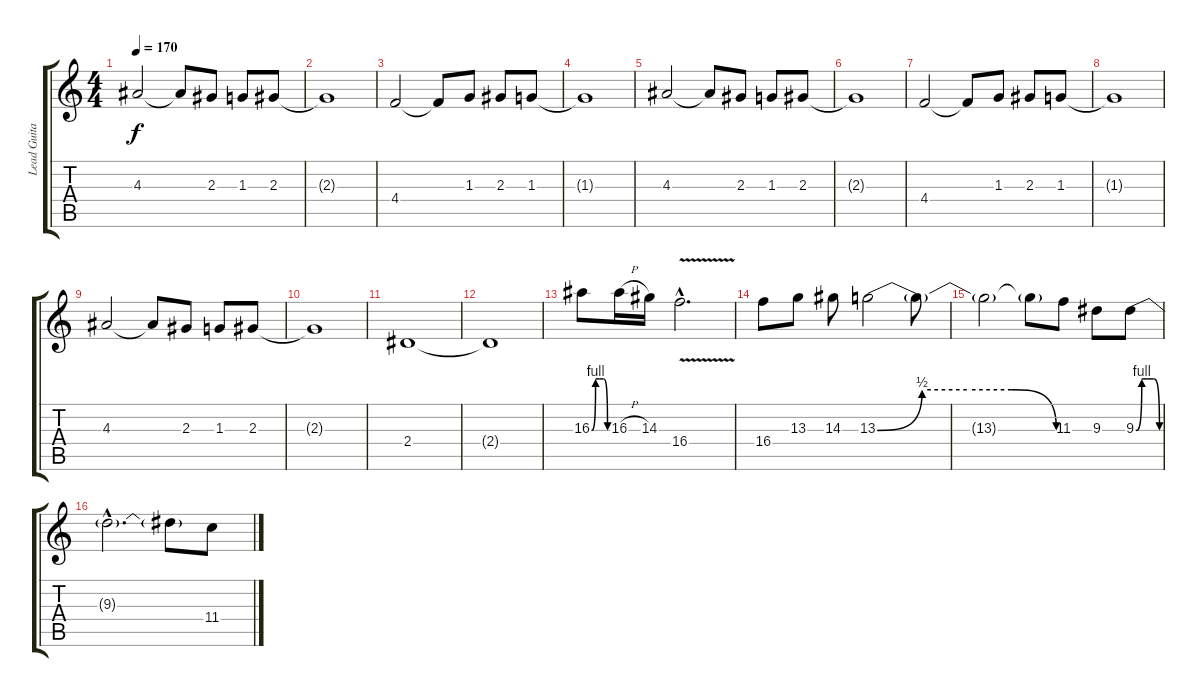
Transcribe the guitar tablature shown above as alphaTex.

\track ("Lead Guitar" "Lead Guita") {instrument overdrivenguitar}
\staff {score tabs}
\tuning (Eb4 Bb3 Gb3 Db3 Ab2 Eb2) {hide}
\ts (4 4)
\tempo 170
\clef g2
\ks c
4.3.2{dy f} 4.3{t}.8 2.3.8 1.3.8 2.3.8 |
2.3{t}.1 |
4.4.2 4.4{t}.8 1.3.8 2.3.8 1.3.8 |
1.3{t}.1 |
4.3.2 4.3{t}.8 2.3.8 1.3.8 2.3.8 |
2.3{t}.1 |
4.4.2 4.4{t}.8 1.3.8 2.3.8 1.3.8 |
1.3{t}.1 |
4.3.2 4.3{t}.8 2.3.8 1.3.8 2.3.8 |
2.3{t}.1 |
2.4.1 |
2.4{t}.1 |
16.3{be (custom 0 0 15 4 30 4 45 4 60 0)}.8 16.3{h}.16 14.3.16 16.4{v hac}.2{d} |
16.4.8 13.3.8 14.3.8 13.3{be (custom 0 0 15 2 30 2 45 2 60 0)}.2 13.3{t}.8 |
13.3{t}.2 13.3{t}.8 11.3.8 9.3.8 9.3{be (custom 0 0 15 4 30 4 45 4 60 0)}.8 |
9.3{hac t}.2{d} 9.3{t}.8 11.4.8
